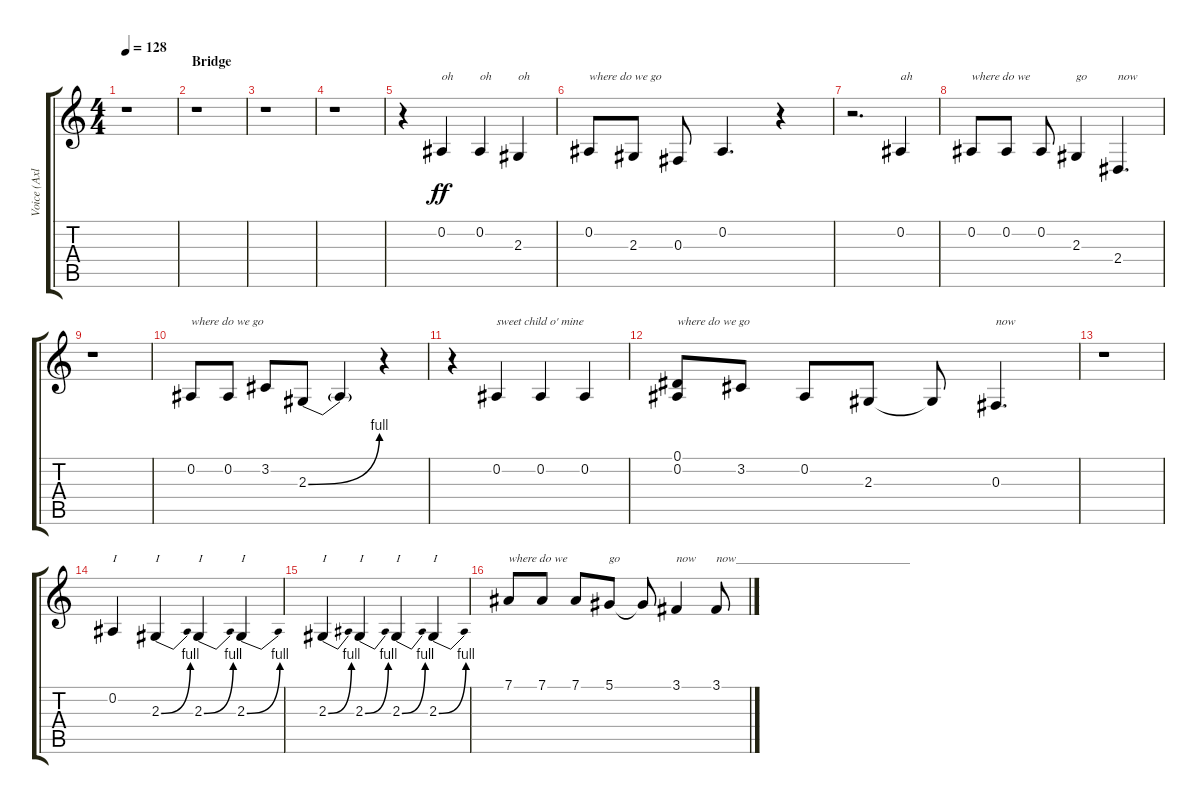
\track ("Voice (Axl)" "Voice (Axl") {instrument lead2sawtooth}
\staff {score tabs}
\tuning (Eb4 Bb3 Gb3 Db3 Ab2 Eb2) {hide}
\ts (4 4)
\tempo 128
\clef g2
\ks c
r.1{dy ff} |
\section ("" "Bridge")
r.1 |
r.1 |
r.1 |
r.4 0.2.4{txt "oh"} 0.2.4{txt "oh"} 2.3.4{txt "oh"} |
0.2.8{txt "where do we go"} 2.3.8 0.3.8 0.2.4{d} r.4 |
r.2{d} 0.2.4{txt "ah"} |
0.2.8{txt "where do we"} 0.2.8 0.2.8 2.3.4{txt "go"} 2.4.4{d txt "now"} |
r.1 |
0.2.8{txt "where do we go"} 0.2.8 3.2.8 2.3{be (bend 0 0 60 4)}.8 2.3{t}.4 r.4 |
r.4 0.2.4{txt "sweet child o' mine"} 0.2.4 0.2.4 |
(0.1 0.2).8{txt "where do we go"} 3.2.8 0.2.8 2.3.8 2.3{t}.8 0.3.4{d txt "now"} |
r.1 |
0.2.4{txt "I"} 2.3{be (bend 0 0 60 4)}.4{txt "I"} 2.3{be (bend 0 0 60 4)}.4{txt "I"} 2.3{be (bend 0 0 60 4)}.4{txt "I"} |
2.3{be (bend 0 0 60 4)}.4{txt "I"} 2.3{be (bend 0 0 60 4)}.4{txt "I"} 2.3{be (bend 0 0 60 4)}.4{txt "I"} 2.3{be (bend 0 0 60 4)}.4{txt "I"} |
7.1.8{txt "where do we"} 7.1.8 7.1.8 5.1.8{txt "go"} 5.1{t}.8 3.1.4{txt "now"} 3.1.8{txt "now_____________________________"}
